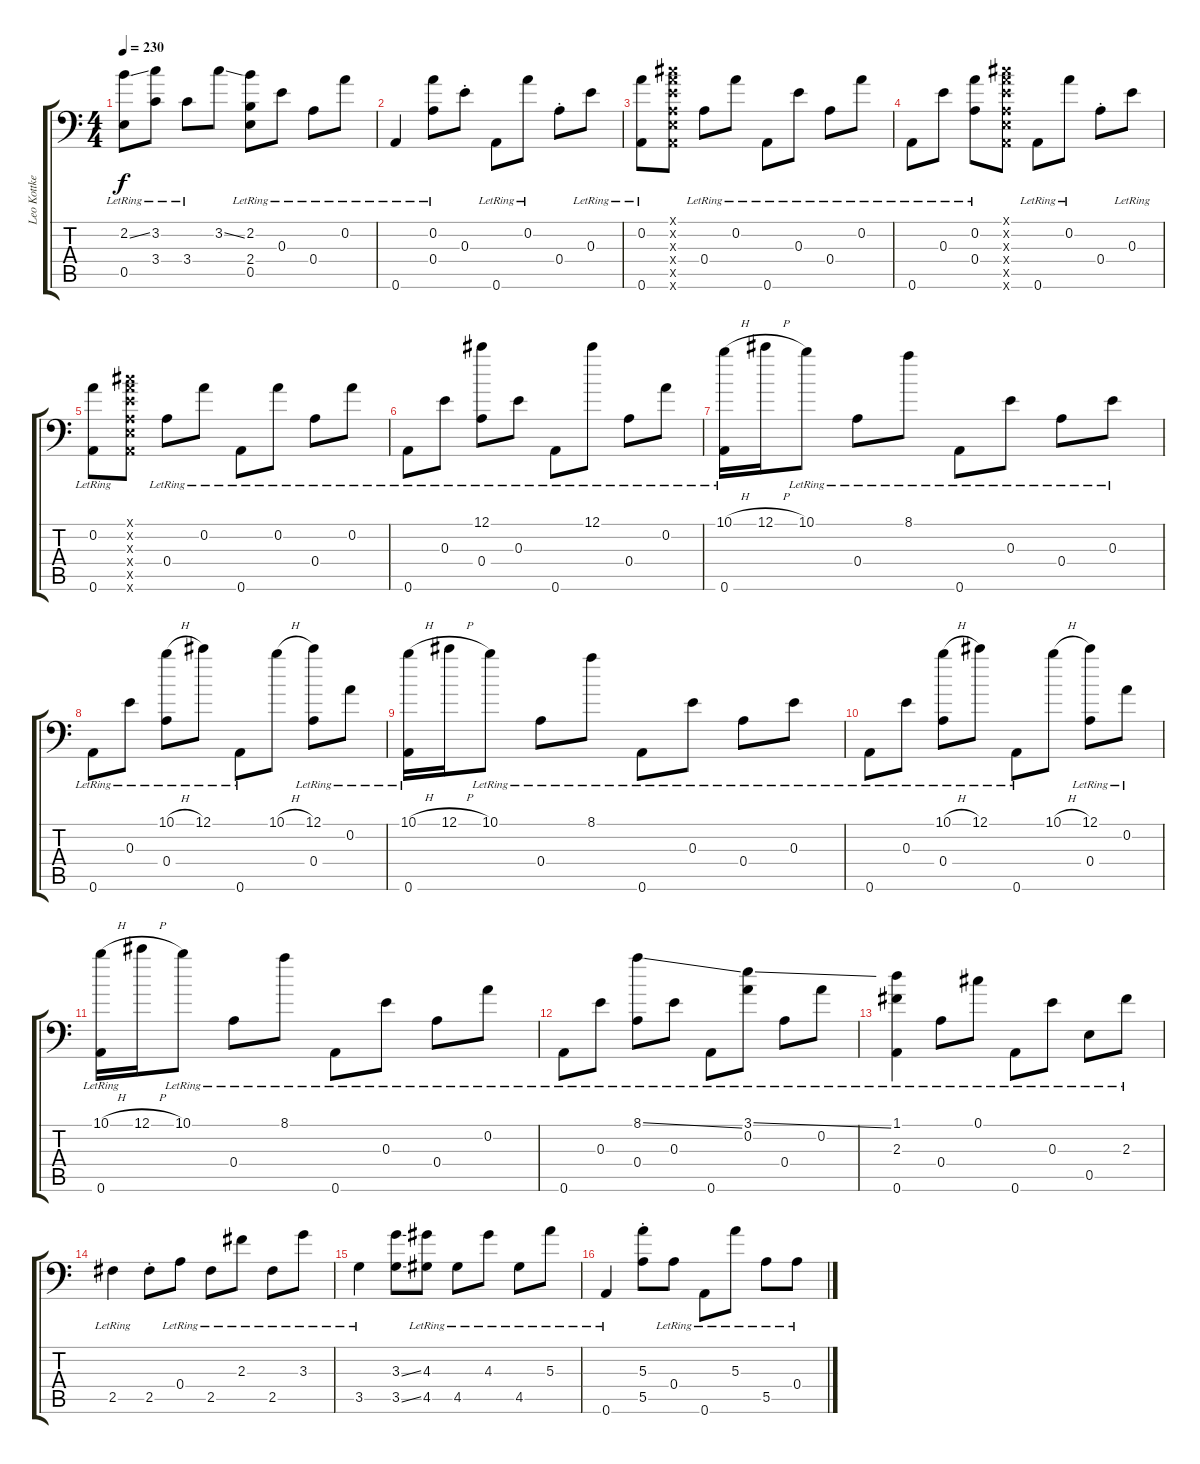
\track ("Leo Kottke" "Leo Kottke") {instrument acousticguitarsteel}
\staff {score tabs}
\tuning (Db4 A3 E3 A2 E2 A1) {hide}
\ts (4 4)
\tempo 230
\clef f4
\ks c
(2.2{ss} 0.5{lr}).8{dy f} (3.2{lr} 3.4{lr}).8 3.4{lr}.8 3.2{ss}.8 (2.2{lr} 2.4{lr} 0.5{lr}).8 0.3{lr}.8 0.4{lr}.8 0.2{lr}.8 |
0.6{lr}.4 (0.2{lr} 0.4{lr}).8 0.3{st}.8 0.6{lr}.8 0.2{lr}.8 0.4{st}.8 0.3{lr}.8 |
(0.2{lr} 0.6{lr}).8 (0.1{x} 0.2{x} 0.3{x} 0.4{x} 0.5{x} 0.6{x}).8 0.4{lr}.8 0.2{lr}.8 0.6{lr}.8 0.3{lr}.8 0.4{lr}.8 0.2{lr}.8 |
0.6{lr}.8 0.3{lr}.8 (0.2{lr} 0.4{lr}).8 (0.1{x} 0.2{x} 0.3{x} 0.4{x} 0.5{x} 0.6{x}).8 0.6{lr}.8 0.2{lr}.8 0.4{st}.8 0.3{lr}.8 |
(0.2{lr} 0.6{lr}).8 (0.1{x} 0.2{x} 0.3{x} 0.4{x} 0.5{x} 0.6{x}).8 0.4{lr}.8 0.2{lr}.8 0.6{lr}.8 0.2{lr}.8 0.4{lr}.8 0.2{lr}.8 |
0.6{lr}.8 0.3{lr}.8 (12.1{lr} 0.4{lr}).8 0.3{lr}.8 0.6{lr}.8 12.1{lr}.8 0.4{lr}.8 0.2{lr}.8 |
(10.1{h} 0.6{lr}).16 12.1{h}.16 10.1{lr}.8 0.4{lr}.8 8.1{lr}.8 0.6{lr}.8 0.3{lr}.8 0.4{lr}.8 0.3{lr}.8 |
0.6{lr}.8 0.3{lr}.8 (10.1{h} 0.4{lr}).8 12.1{lr}.8 0.6{lr}.8 10.1{h}.8 (12.1{lr} 0.4{lr}).8 0.2{lr}.8 |
(10.1{h} 0.6{lr}).16 12.1{h}.16 10.1{lr}.8 0.4{lr}.8 8.1{lr}.8 0.6{lr}.8 0.3{lr}.8 0.4{lr}.8 0.3{lr}.8 |
0.6{lr}.8 0.3{lr}.8 (10.1{h} 0.4{lr}).8 12.1{lr}.8 0.6{lr}.8 10.1{h}.8 (12.1{lr} 0.4{lr}).8 0.2{lr}.8 |
(10.1{h} 0.6{lr}).16 12.1{h}.16 10.1{lr}.8 0.4{lr}.8 8.1{lr}.8 0.6{lr}.8 0.3{lr}.8 0.4{lr}.8 0.2{lr}.8 |
0.6{lr}.8 0.3{lr}.8 (8.1{ss} 0.4{lr}).8 0.3{lr}.8 0.6{lr}.8 (3.1{ss} 0.2{lr}).8 0.4{lr}.8 0.2{lr}.8 |
(1.1{lr} 2.3{lr} 0.6{lr}).4 0.4{lr}.8 0.1{lr}.8 0.6{lr}.8 0.3{lr}.8 0.5{lr}.8 2.3{lr}.8 |
2.5{lr}.4 2.5{st}.8 0.4{lr}.8 2.5{lr}.8 2.3{lr}.8 2.5{lr}.8 3.3{lr}.8 |
3.5{lr}.4 (3.3{ss} 3.5{ss}).8 (4.3{lr} 4.5{lr}).8 4.5{lr}.8 4.3{lr}.8 4.5{lr}.8 5.3{lr}.8 |
0.6{lr}.4 (5.3{st} 5.5{st}).8 0.4{lr}.8 0.6{lr}.8 5.3{lr}.8 5.5{lr}.8 0.4{lr}.8
